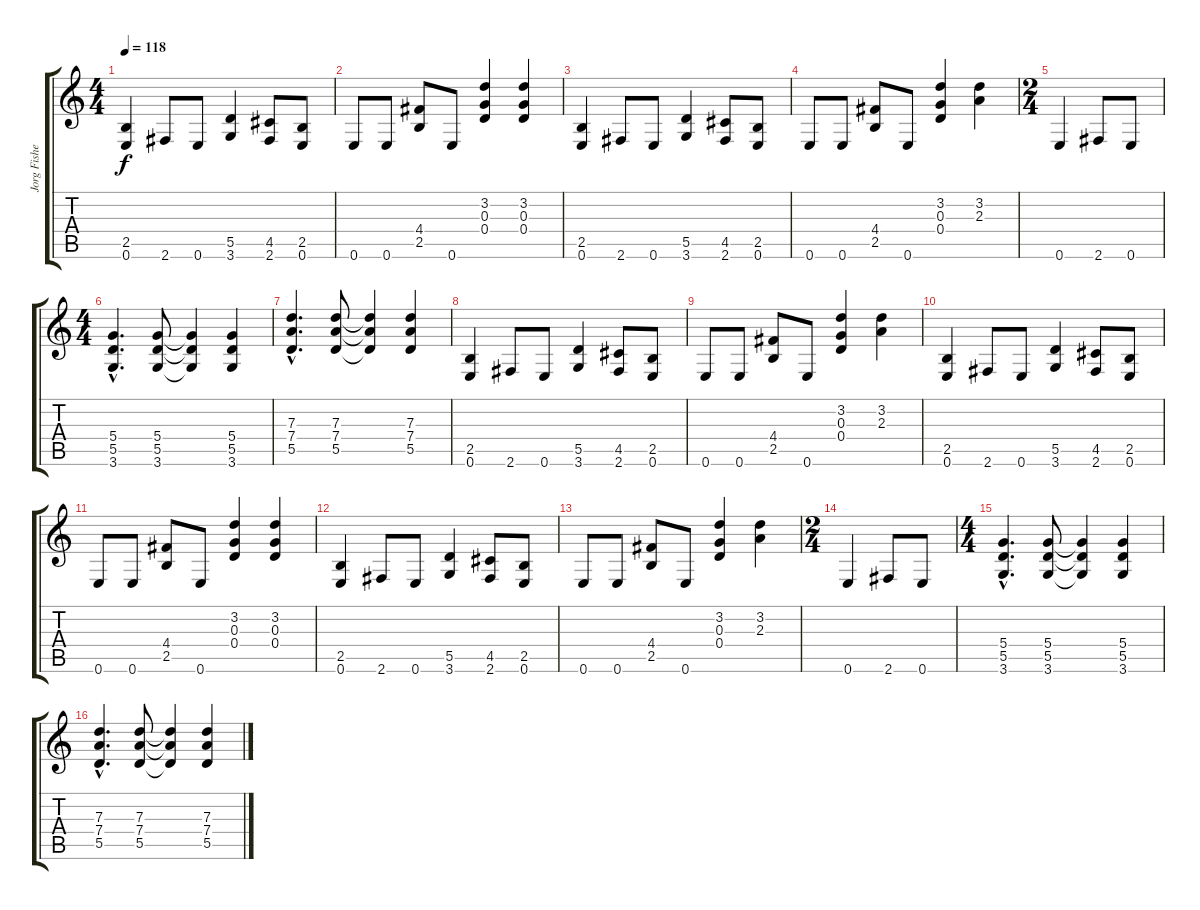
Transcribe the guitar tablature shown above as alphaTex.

\track ("Jorg Fisher" "Jorg Fishe") {instrument distortionguitar}
\staff {score tabs}
\tuning (E4 B3 G3 D3 A2 E2) {hide}
\ts (4 4)
\tempo 118
\clef g2
\ks c
(2.5 0.6).4{dy f} 2.6.8 0.6.8 (5.5 3.6).4 (4.5 2.6).8 (2.5 0.6).8 |
0.6.8 0.6.8 (4.4 2.5).8 0.6.8 (3.2 0.3 0.4).4 (3.2 0.3 0.4).4 |
(2.5 0.6).4 2.6.8 0.6.8 (5.5 3.6).4 (4.5 2.6).8 (2.5 0.6).8 |
0.6.8 0.6.8 (4.4 2.5).8 0.6.8 (3.2 0.3 0.4).4 (3.2 2.3).4 |
\ts (2 4)
0.6.4 2.6.8 0.6.8 |
\ts (4 4)
(5.4{hac} 5.5{hac} 3.6{hac}).4{d} (5.4 5.5 3.6).8 (5.4{t} 5.5{t} 3.6{t}).4 (5.4 5.5 3.6).4 |
(7.3{hac} 7.4{hac} 5.5{hac}).4{d} (7.3 7.4 5.5).8 (7.3{t} 7.4{t} 5.5{t}).4 (7.3 7.4 5.5).4 |
(2.5 0.6).4 2.6.8 0.6.8 (5.5 3.6).4 (4.5 2.6).8 (2.5 0.6).8 |
0.6.8 0.6.8 (4.4 2.5).8 0.6.8 (3.2 0.3 0.4).4 (3.2 2.3).4 |
(2.5 0.6).4 2.6.8 0.6.8 (5.5 3.6).4 (4.5 2.6).8 (2.5 0.6).8 |
0.6.8 0.6.8 (4.4 2.5).8 0.6.8 (3.2 0.3 0.4).4 (3.2 0.3 0.4).4 |
(2.5 0.6).4 2.6.8 0.6.8 (5.5 3.6).4 (4.5 2.6).8 (2.5 0.6).8 |
0.6.8 0.6.8 (4.4 2.5).8 0.6.8 (3.2 0.3 0.4).4 (3.2 2.3).4 |
\ts (2 4)
0.6.4 2.6.8 0.6.8 |
\ts (4 4)
(5.4{hac} 5.5{hac} 3.6{hac}).4{d} (5.4 5.5 3.6).8 (5.4{t} 5.5{t} 3.6{t}).4 (5.4 5.5 3.6).4 |
(7.3{hac} 7.4{hac} 5.5{hac}).4{d} (7.3 7.4 5.5).8 (7.3{t} 7.4{t} 5.5{t}).4 (7.3 7.4 5.5).4
